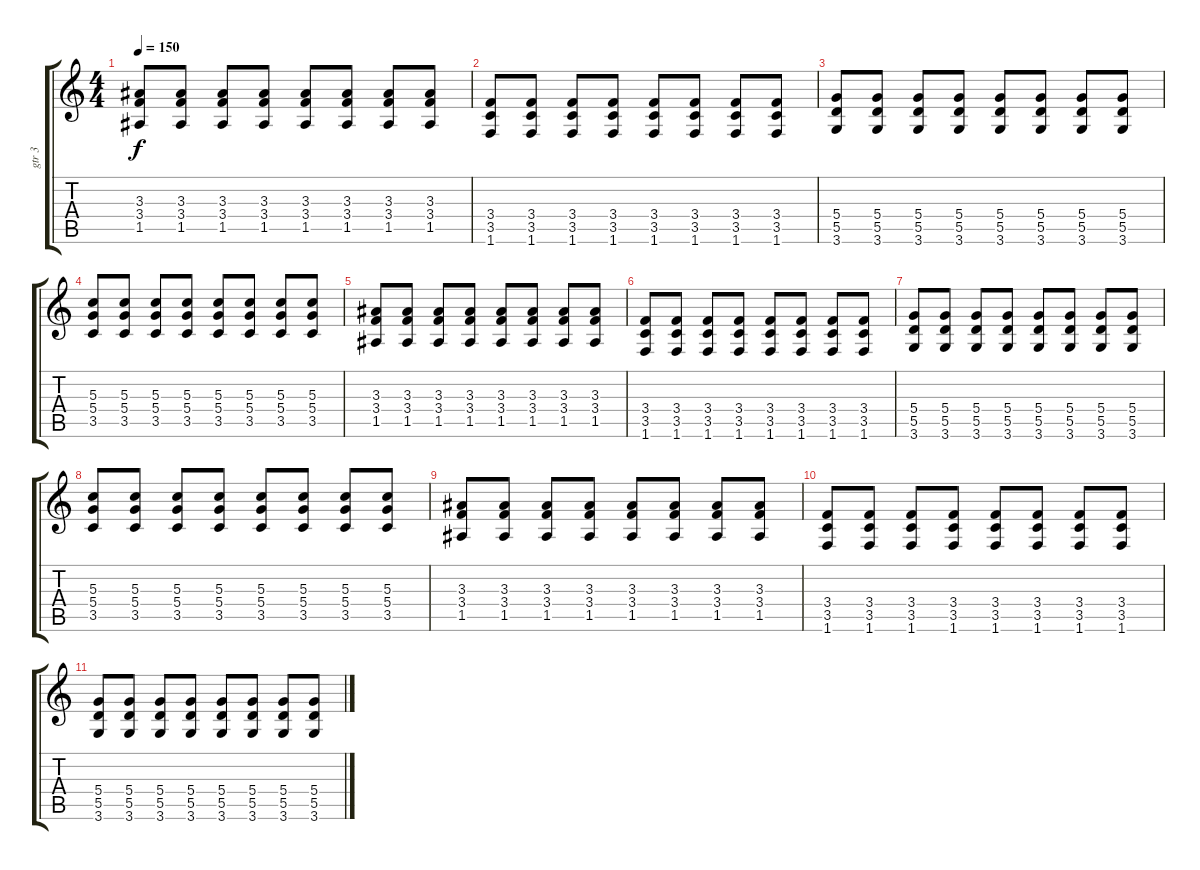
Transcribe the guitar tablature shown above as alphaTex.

\track ("gtr 3" "gtr 3") {instrument overdrivenguitar}
\staff {score tabs}
\tuning (E4 B3 G3 D3 A2 E2) {hide}
\ts (4 4)
\tempo 150
\clef g2
\ks c
(3.3 3.4 1.5).8{dy f} (3.3 3.4 1.5).8 (3.3 3.4 1.5).8 (3.3 3.4 1.5).8 (3.3 3.4 1.5).8 (3.3 3.4 1.5).8 (3.3 3.4 1.5).8 (3.3 3.4 1.5).8 |
(3.4 3.5 1.6).8 (3.4 3.5 1.6).8 (3.4 3.5 1.6).8 (3.4 3.5 1.6).8 (3.4 3.5 1.6).8 (3.4 3.5 1.6).8 (3.4 3.5 1.6).8 (3.4 3.5 1.6).8 |
(5.4 5.5 3.6).8 (5.4 5.5 3.6).8 (5.4 5.5 3.6).8 (5.4 5.5 3.6).8 (5.4 5.5 3.6).8 (5.4 5.5 3.6).8 (5.4 5.5 3.6).8 (5.4 5.5 3.6).8 |
(5.3 5.4 3.5).8 (5.3 5.4 3.5).8 (5.3 5.4 3.5).8 (5.3 5.4 3.5).8 (5.3 5.4 3.5).8 (5.3 5.4 3.5).8 (5.3 5.4 3.5).8 (5.3 5.4 3.5).8 |
(3.3 3.4 1.5).8 (3.3 3.4 1.5).8 (3.3 3.4 1.5).8 (3.3 3.4 1.5).8 (3.3 3.4 1.5).8 (3.3 3.4 1.5).8 (3.3 3.4 1.5).8 (3.3 3.4 1.5).8 |
(3.4 3.5 1.6).8 (3.4 3.5 1.6).8 (3.4 3.5 1.6).8 (3.4 3.5 1.6).8 (3.4 3.5 1.6).8 (3.4 3.5 1.6).8 (3.4 3.5 1.6).8 (3.4 3.5 1.6).8 |
(5.4 5.5 3.6).8 (5.4 5.5 3.6).8 (5.4 5.5 3.6).8 (5.4 5.5 3.6).8 (5.4 5.5 3.6).8 (5.4 5.5 3.6).8 (5.4 5.5 3.6).8 (5.4 5.5 3.6).8 |
(5.3 5.4 3.5).8 (5.3 5.4 3.5).8 (5.3 5.4 3.5).8 (5.3 5.4 3.5).8 (5.3 5.4 3.5).8 (5.3 5.4 3.5).8 (5.3 5.4 3.5).8 (5.3 5.4 3.5).8 |
(3.3 3.4 1.5).8 (3.3 3.4 1.5).8 (3.3 3.4 1.5).8 (3.3 3.4 1.5).8 (3.3 3.4 1.5).8 (3.3 3.4 1.5).8 (3.3 3.4 1.5).8 (3.3 3.4 1.5).8 |
(3.4 3.5 1.6).8 (3.4 3.5 1.6).8 (3.4 3.5 1.6).8 (3.4 3.5 1.6).8 (3.4 3.5 1.6).8 (3.4 3.5 1.6).8 (3.4 3.5 1.6).8 (3.4 3.5 1.6).8 |
(5.4 5.5 3.6).8 (5.4 5.5 3.6).8 (5.4 5.5 3.6).8 (5.4 5.5 3.6).8 (5.4 5.5 3.6).8 (5.4 5.5 3.6).8 (5.4 5.5 3.6).8 (5.4 5.5 3.6).8
